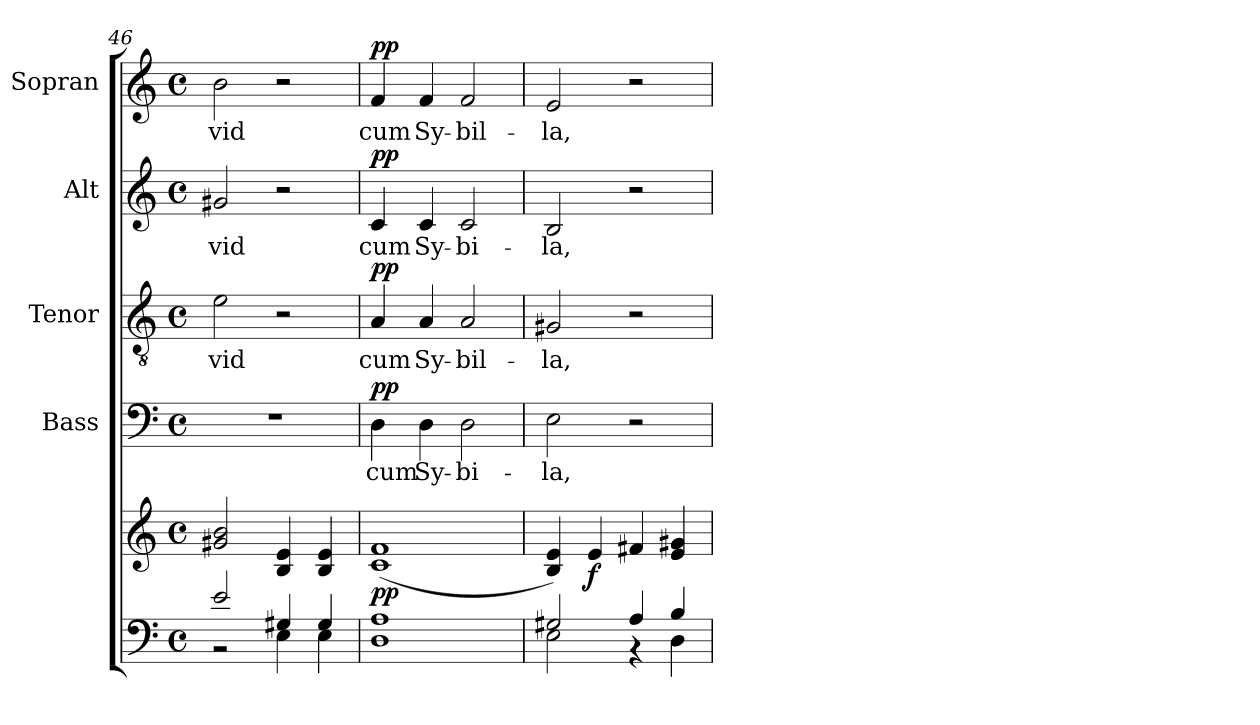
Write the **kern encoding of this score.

**kern	**kern	**dynam	**kern	**text	**dynam	**kern	**text	**dynam	**kern	**text	**dynam	**kern	**text	**dynam
*part5	*part5	*part5	*part4	*part4	*part4	*part3	*part3	*part3	*part2	*part2	*part2	*part1	*part1	*part1
*staff6	*staff5	*staff5/6	*staff4	*staff4	*staff4	*staff3	*staff3	*staff3	*staff2	*staff2	*staff2	*staff1	*staff1	*staff1
*	*	*	*I"Bass	*	*	*I"Tenor	*	*	*I"Alt	*	*	*I"Sopran	*	*
*	*	*	*I'B.	*	*	*I'T.	*	*	*I'A.	*	*	*I'S.	*	*
*clefF4	*clefG2	*	*clefF4	*	*	*clefGv2	*	*	*clefG2	*	*	*clefG2	*	*
*k[]	*k[]	*	*k[]	*	*	*k[]	*	*	*k[]	*	*	*k[]	*	*
*C:	*C:	*	*C:	*	*	*C:	*	*	*C:	*	*	*C:	*	*
*M4/4	*M4/4	*	*M4/4	*	*	*M4/4	*	*	*M4/4	*	*	*M4/4	*	*
*met(c)	*met(c)	*	*met(c)	*	*	*met(c)	*	*	*met(c)	*	*	*met(c)	*	*
=46	=46	=46	=46	=46	=46	=46	=46	=46	=46	=46	=46	=46	=46	=46
*^	*	*	*	*	*	*	*	*	*	*	*	*	*	*
!	!	!	!	!	!	!	!	!LO:LY:b	!	!	!LO:LY:b	!	!	!LO:LY:b	!
2e/	2r	2g#X/ 2b/	.	1r	.	.	2e\	-vid	.	2g#X/	-vid	.	2b\	-vid	.
4G#X/	4E\	4B/ 4e/	.	.	.	.	2r	.	.	2r	.	.	2r	.	.
4G#/	4E\	4B/ 4e/	.	.	.	.	.	.	.	.	.	.	.	.	.
=47	=47	=47	=47	=47	=47	=47	=47	=47	=47	=47	=47	=47	=47	=47	=47
!	!	!	!LO:DY:b	!	!LO:LY:b	!LO:DY:a	!	!LO:LY:b	!LO:DY:a	!	!LO:LY:b	!LO:DY:a	!	!LO:LY:b	!LO:DY:a
1A	1D	(>1c 1f	pp	4D\	cum	pp	4A/	cum	pp	4c/	cum	pp	4f/	cum	pp
!	!	!	!	!	!LO:LY:b	!	!	!LO:LY:b	!	!	!LO:LY:b	!	!	!LO:LY:b	!
.	.	.	.	4D\	Sy-	.	4A/	Sy-	.	4c/	Sy-	.	4f/	Sy-	.
!	!	!	!	!	!LO:LY:b	!	!	!LO:LY:b	!	!	!LO:LY:b	!	!	!LO:LY:b	!
.	.	.	.	2D\	-bi-	.	2A/	-bil-	.	2c/	-bi-	.	2f/	-bil-	.
=48	=48	=48	=48	=48	=48	=48	=48	=48	=48	=48	=48	=48	=48	=48	=48
!	!	!	!	!	!LO:LY:b	!	!	!LO:LY:b	!	!	!LO:LY:b	!	!	!LO:LY:b	!
2G#X/	2E\	4B/ 4e/)	.	2E\	-la,	.	2G#X/	-la,	.	2B/	-la,	.	2e/	-la,	.
!	!	!	!LO:DY:b	!	!	!	!	!	!	!	!	!	!	!	!
.	.	4e/	f	.	.	.	.	.	.	.	.	.	.	.	.
4A/	4rAA	4f#X/	.	2r	.	.	2r	.	.	2r	.	.	2r	.	.
4B/	4D\	4e/ 4g#X/	.	.	.	.	.	.	.	.	.	.	.	.	.
*v	*v	*	*	*	*	*	*	*	*	*	*	*	*	*	*
=	=	=	=	=	=	=	=	=	=	=	=	=	=	=
*-	*-	*-	*-	*-	*-	*-	*-	*-	*-	*-	*-	*-	*-	*-
